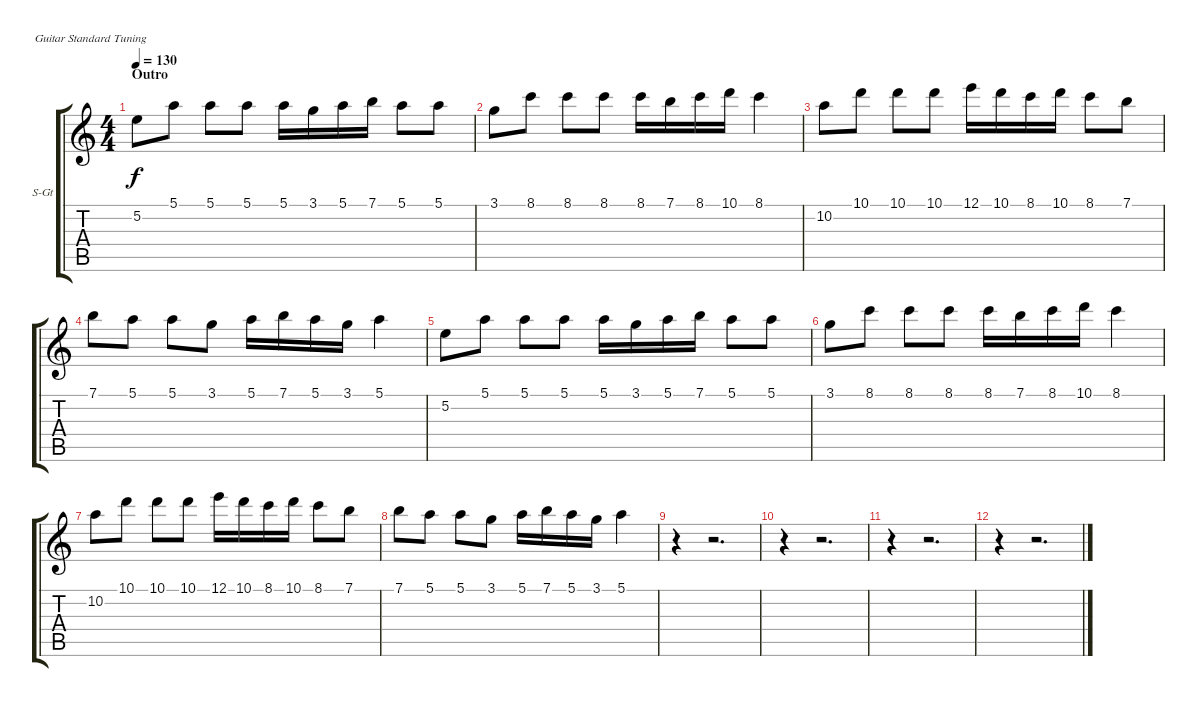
\bracketExtendMode groupsimilarinstruments
\firstSystemTrackNameOrientation horizontal
\otherSystemsTrackNameOrientation horizontal
\track ("Melody" "S-Gt") {instrument stringensemble1}
\staff {score tabs}
\tuning (E4 B3 G3 D3 A2 E2)
\displaytranspose 12
\ts (4 4)
\section ("" "Outro")
\tempo 130
\clef g2
\ks c
5.2.8{dy f} 5.1.8 5.1.8 5.1.8 5.1.16 3.1.16 5.1.16 7.1.16 5.1.8 5.1.8 |
3.1.8 8.1.8 8.1.8 8.1.8 8.1.16 7.1.16 8.1.16 10.1.16 8.1.4 |
10.2.8 10.1.8 10.1.8 10.1.8 12.1.16 10.1.16 8.1.16 10.1.16 8.1.8 7.1.8 |
7.1.8 5.1.8 5.1.8 3.1.8 5.1.16 7.1.16 5.1.16 3.1.16 5.1.4 |
5.2.8 5.1.8 5.1.8 5.1.8 5.1.16 3.1.16 5.1.16 7.1.16 5.1.8 5.1.8 |
3.1.8 8.1.8 8.1.8 8.1.8 8.1.16 7.1.16 8.1.16 10.1.16 8.1.4 |
10.2.8 10.1.8 10.1.8 10.1.8 12.1.16 10.1.16 8.1.16 10.1.16 8.1.8 7.1.8 |
7.1.8 5.1.8 5.1.8 3.1.8 5.1.16 7.1.16 5.1.16 3.1.16 5.1.4 |
r.4 r.2{d} |
r.4 r.2{d} |
r.4 r.2{d} |
r.4 r.2{d}
